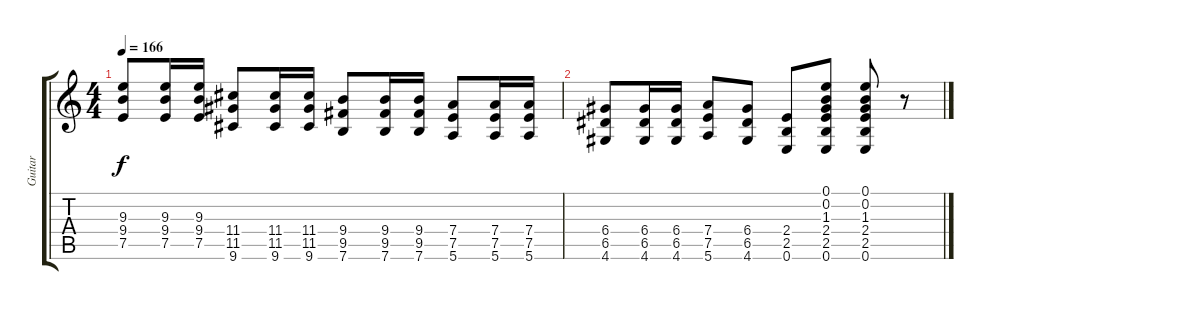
\track ("Guitar" "Guitar") {instrument acousticguitarsteel}
\staff {score tabs}
\tuning (E4 B3 G3 D3 A2 E2) {hide}
\ts (4 4)
\tempo 166
\clef g2
\ks c
(9.3 9.4 7.5).8{dy f} (9.3 9.4 7.5).16 (9.3 9.4 7.5).16 (11.4 11.5 9.6).8 (11.4 11.5 9.6).16 (11.4 11.5 9.6).16 (9.4 9.5 7.6).8 (9.4 9.5 7.6).16 (9.4 9.5 7.6).16 (7.4 7.5 5.6).8 (7.4 7.5 5.6).16 (7.4 7.5 5.6).16 |
(6.4 6.5 4.6).8 (6.4 6.5 4.6).16 (6.4 6.5 4.6).16 (7.4 7.5 5.6).8 (6.4 6.5 4.6).8 (2.4 2.5 0.6).8 (0.1 0.2 1.3 2.4 2.5 0.6).8 (0.1 0.2 1.3 2.4 2.5 0.6).8 r.8
